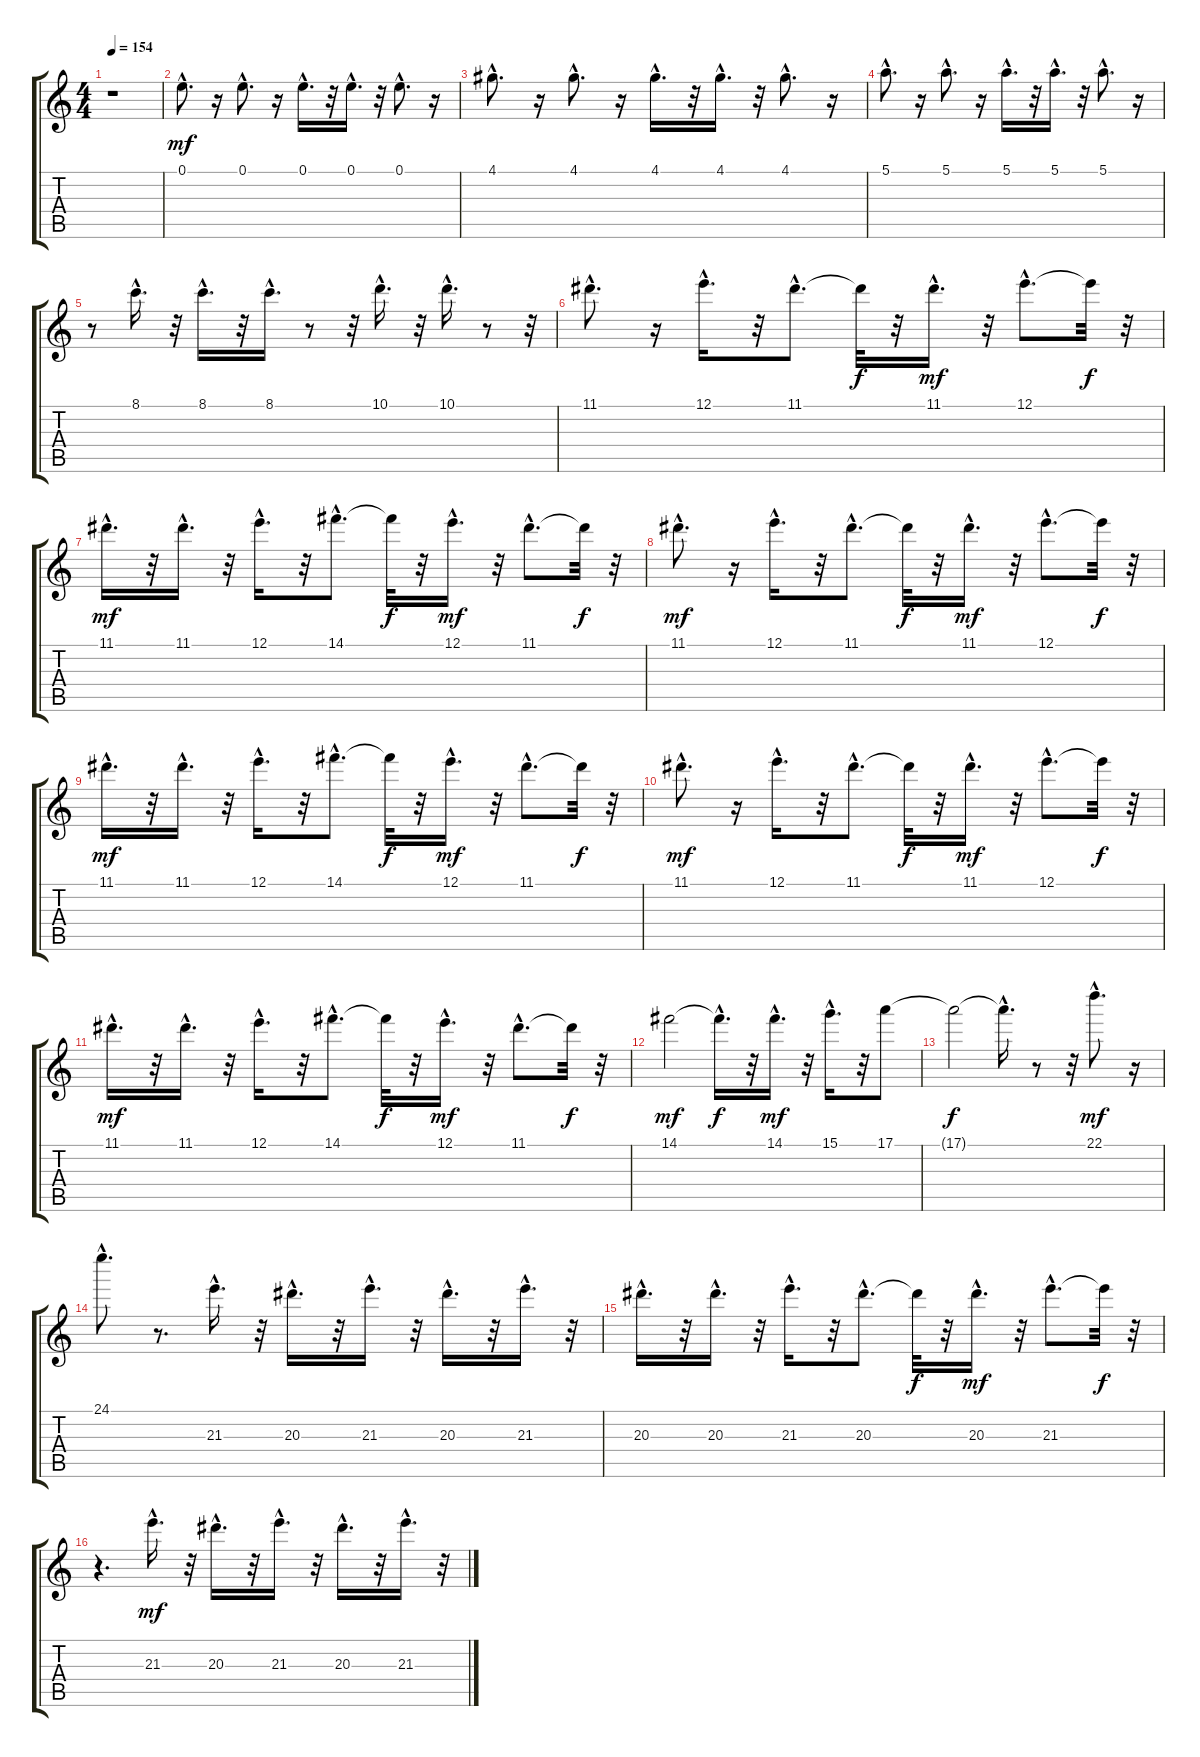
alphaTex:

\track "" {instrument overdrivenguitar}
\staff {score tabs}
\tuning (E4 B3 G3 D3 A2 E2) {hide}
\ts (4 4)
\tempo 154
\clef g2
\ks c
r.1{dy mf instrument overdrivenguitar} |
0.1{hac}.8{d} r.16 0.1{hac}.8{d} r.16 0.1{hac}.16{d} r.32 0.1{hac}.16{d} r.32 0.1{hac}.8{d} r.16 |
4.1{hac}.8{d} r.16 4.1{hac}.8{d} r.16 4.1{hac}.16{d} r.32 4.1{hac}.16{d} r.32 4.1{hac}.8{d} r.16 |
5.1{hac}.8{d} r.16 5.1{hac}.8{d} r.16 5.1{hac}.16{d} r.32 5.1{hac}.16{d} r.32 5.1{hac}.8{d} r.16 |
r.8 8.1{hac}.16{d} r.32 8.1{hac}.16{d} r.32 8.1{hac}.16{d} r.8 r.32 10.1{hac}.16{d} r.32 10.1{hac}.16{d} r.8 r.32 |
11.1{hac}.8{d} r.16 12.1{hac}.16{d} r.32 11.1{hac}.8{d} 11.1{t}.32{dy f} r.32 11.1{hac}.16{d dy mf} r.32 12.1{hac}.8{d} 12.1{t}.32{dy f} r.32 |
11.1{hac}.16{d dy mf} r.32 11.1{hac}.16{d} r.32 12.1{hac}.16{d} r.32 14.1{hac}.8{d} 14.1{t}.32{dy f} r.32 12.1{hac}.16{d dy mf} r.32 11.1{hac}.8{d} 11.1{t}.32{dy f} r.32 |
11.1{hac}.8{d dy mf} r.16 12.1{hac}.16{d} r.32 11.1{hac}.8{d} 11.1{t}.32{dy f} r.32 11.1{hac}.16{d dy mf} r.32 12.1{hac}.8{d} 12.1{t}.32{dy f} r.32 |
11.1{hac}.16{d dy mf} r.32 11.1{hac}.16{d} r.32 12.1{hac}.16{d} r.32 14.1{hac}.8{d} 14.1{t}.32{dy f} r.32 12.1{hac}.16{d dy mf} r.32 11.1{hac}.8{d} 11.1{t}.32{dy f} r.32 |
11.1{hac}.8{d dy mf} r.16 12.1{hac}.16{d} r.32 11.1{hac}.8{d} 11.1{t}.32{dy f} r.32 11.1{hac}.16{d dy mf} r.32 12.1{hac}.8{d} 12.1{t}.32{dy f} r.32 |
11.1{hac}.16{d dy mf} r.32 11.1{hac}.16{d} r.32 12.1{hac}.16{d} r.32 14.1{hac}.8{d} 14.1{t}.32{dy f} r.32 12.1{hac}.16{d dy mf} r.32 11.1{hac}.8{d} 11.1{t}.32{dy f} r.32 |
14.1.2{dy mf} 14.1{hac t}.16{d dy f} r.32 14.1{hac}.16{d dy mf} r.32 15.1{hac}.16{d} r.32 17.1.8 |
17.1{t}.2{dy f} 17.1{hac t}.16{d} r.8 r.32 22.1{hac}.8{d dy mf} r.16 |
24.1{hac}.8{d} r.8{d} 21.3{hac}.16{d} r.32 20.3{hac}.16{d} r.32 21.3{hac}.16{d} r.32 20.3{hac}.16{d} r.32 21.3{hac}.16{d} r.32 |
20.3{hac}.16{d} r.32 20.3{hac}.16{d} r.32 21.3{hac}.16{d} r.32 20.3{hac}.8{d} 20.3{t}.32{dy f} r.32 20.3{hac}.16{d dy mf} r.32 21.3{hac}.8{d} 21.3{t}.32{dy f} r.32 |
r.4{d} 21.3{hac}.16{d dy mf} r.32 20.3{hac}.16{d} r.32 21.3{hac}.16{d} r.32 20.3{hac}.16{d} r.32 21.3{hac}.16{d} r.32
